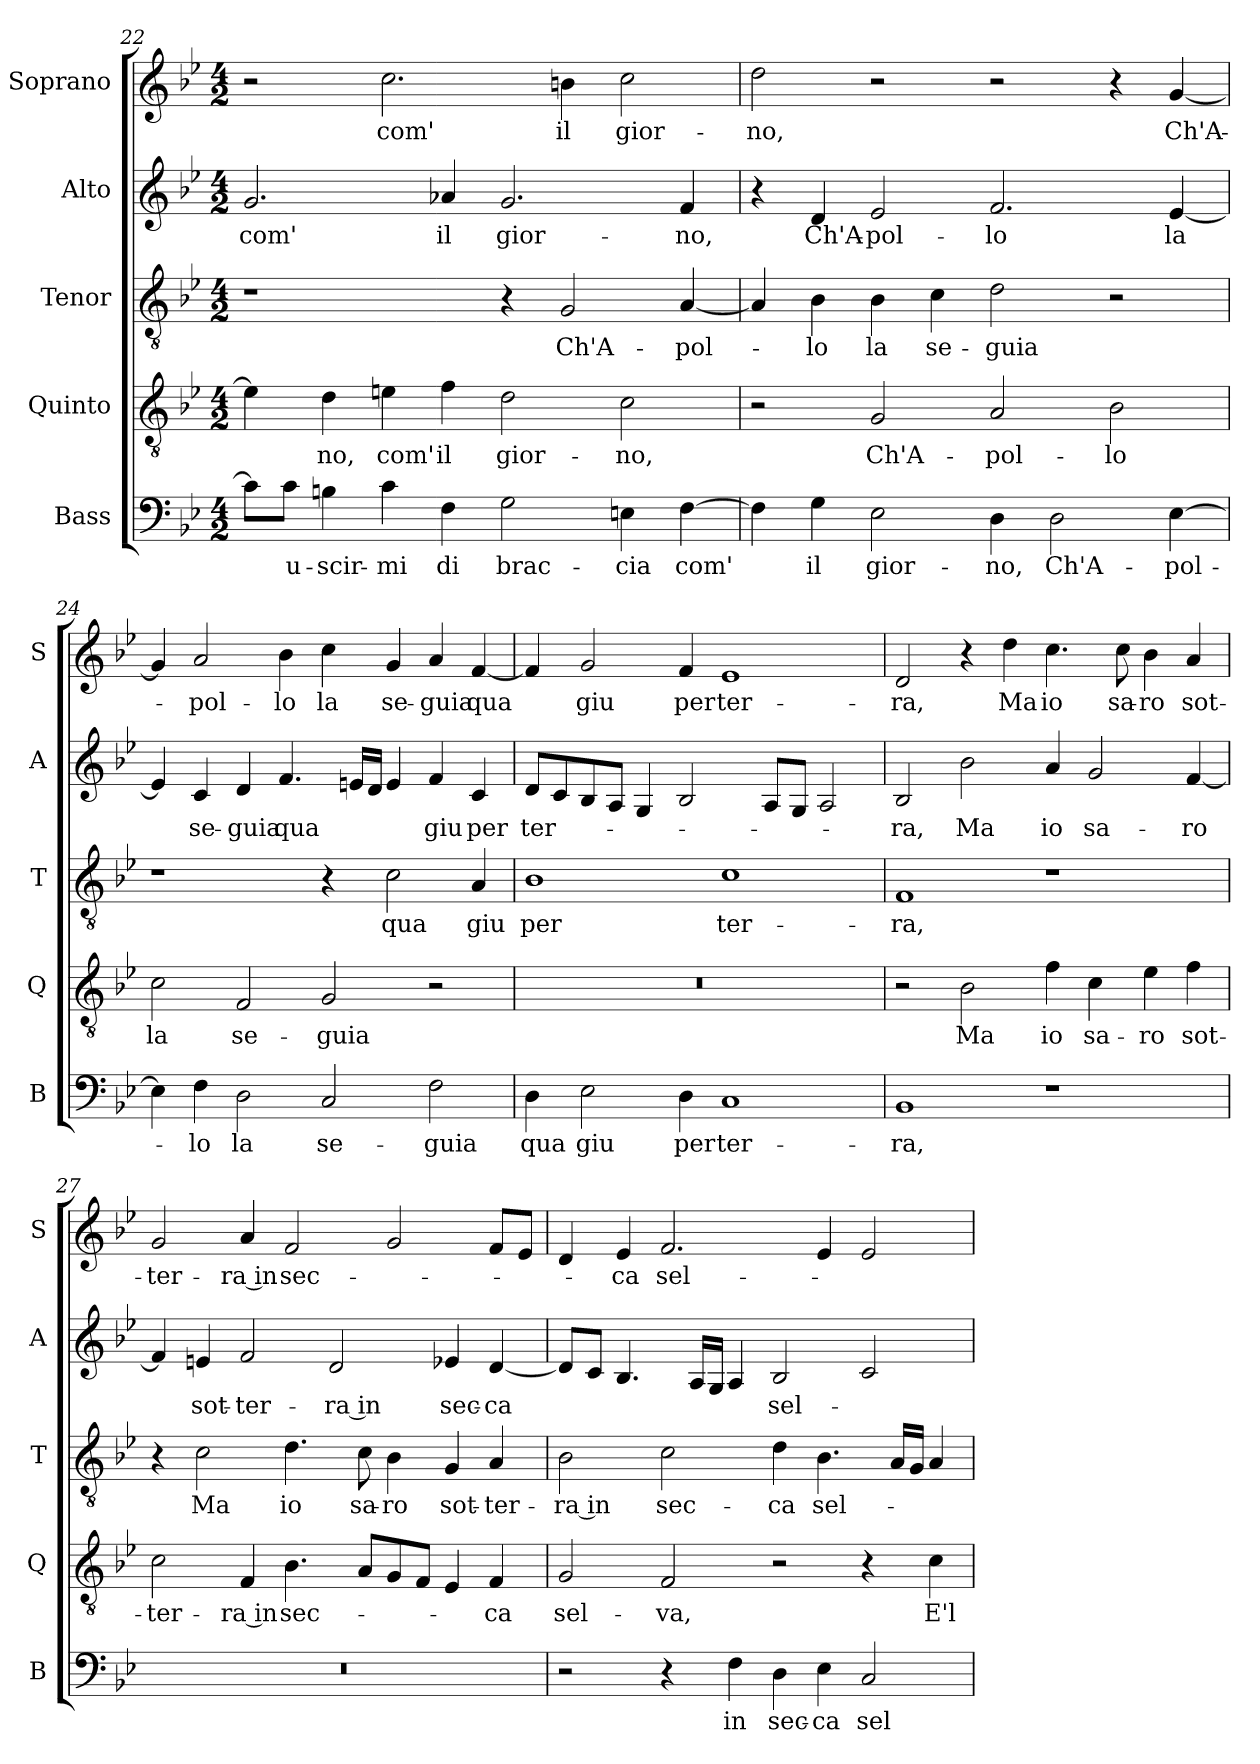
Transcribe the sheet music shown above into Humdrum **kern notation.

**kern	**text	**kern	**text	**kern	**text	**kern	**text	**kern	**text
*part5	*part5	*part4	*part4	*part3	*part3	*part2	*part2	*part1	*part1
*staff5	*staff5	*staff4	*staff4	*staff3	*staff3	*staff2	*staff2	*staff1	*staff1
*I"Bass	*	*I"Quinto	*	*I"Tenor	*	*I"Alto	*	*I"Soprano	*
*I'B	*	*I'Q	*	*I'T	*	*I'A	*	*I'S	*
!!LO:LB:g=z
*clefF4	*	*clefGv2	*	*clefGv2	*	*clefG2	*	*clefG2	*
*k[b-e-]	*	*k[b-e-]	*	*k[b-e-]	*	*k[b-e-]	*	*k[b-e-]	*
*B-:	*	*B-:	*	*B-:	*	*B-:	*	*B-:	*
*M4/2	*	*M4/2	*	*M4/2	*	*M4/2	*	*M4/2	*
=22	=22	=22	=22	=22	=22	=22	=22	=22	=22
!	!	!	!	!	!	!	!LO:LY:b	!	!
8c\L]	.	4e-\]	.	1r	.	2.g/	com'	2r	.
!	!LO:LY:b	!	!	!	!	!	!	!	!
8c\J	u-	.	.	.	.	.	.	.	.
!	!LO:LY:b	!	!LO:LY:b	!	!	!	!	!	!
4Bn\	-scir-	4d\	-no,	.	.	.	.	.	.
!	!LO:LY:b	!	!LO:LY:b	!	!	!	!	!	!LO:LY:b
4c\	-mi	4en\	com'	.	.	.	.	2.cc\	com'
!	!LO:LY:b	!	!LO:LY:b	!	!	!	!LO:LY:b	!	!
4F\	di	4f\	il	.	.	4a-X/	il	.	.
!	!LO:LY:b	!	!LO:LY:b	!	!	!	!LO:LY:b	!	!
2G\	brac-	2d\	gior-	4r	.	2.g/	gior-	.	.
!	!	!	!	!	!LO:LY:b	!	!	!	!LO:LY:b
.	.	.	.	2G/	Ch'A-	.	.	4bn\	il
!	!LO:LY:b	!	!LO:LY:b	!	!	!	!	!	!LO:LY:b
4En\	-cia	2c\	-no,	.	.	.	.	2cc\	gior-
!	!LO:LY:b	!	!	!	!LO:LY:b	!	!LO:LY:b	!	!
[4F\	com'	.	.	[4A/	-pol-	4f/	-no,	.	.
=23	=23	=23	=23	=23	=23	=23	=23	=23	=23
!	!	!	!	!	!	!	!	!	!LO:LY:b
4F\]	.	2r	.	4A/]	.	4r	.	2dd\	-no,
!	!LO:LY:b	!	!	!	!LO:LY:b	!	!LO:LY:b	!	!
4G\	il	.	.	4B-\	-lo	4d/	Ch'A-	.	.
!	!LO:LY:b	!	!LO:LY:b	!	!LO:LY:b	!	!LO:LY:b	!	!
2E-\	gior-	2G/	Ch'A-	4B-\	la	2e-/	-pol-	2r	.
!	!	!	!	!	!LO:LY:b	!	!	!	!
.	.	.	.	4c\	se-	.	.	.	.
!	!LO:LY:b	!	!LO:LY:b	!	!LO:LY:b	!	!LO:LY:b	!	!
4D\	-no,	2A/	-pol-	2d\	-guia	2.f/	-lo	2r	.
!	!LO:LY:b	!	!	!	!	!	!	!	!
2D\	Ch'A-	.	.	.	.	.	.	.	.
!	!	!	!LO:LY:b	!	!	!	!	!	!
.	.	2B-\	-lo	2r	.	.	.	4r	.
!	!LO:LY:b	!	!	!	!	!	!LO:LY:b	!	!LO:LY:b
[4E-\	-pol-	.	.	.	.	[4e-/	la	[4g/	Ch'A-
=24	=24	=24	=24	=24	=24	=24	=24	=24	=24
!	!	!	!LO:LY:b	!	!	!	!	!	!
4E-\]	.	2c\	la	1r	.	4e-/]	.	4g/]	.
!	!LO:LY:b	!	!	!	!	!	!LO:LY:b	!	!LO:LY:b
4F\	-lo	.	.	.	.	4c/	se-	2a/	-pol-
!	!LO:LY:b	!	!LO:LY:b	!	!	!	!LO:LY:b	!	!
2D\	la	2F/	se-	.	.	4d/	-guia	.	.
!	!	!	!	!	!	!	!LO:LY:b	!	!LO:LY:b
.	.	.	.	.	.	4.f/	qua	4b-\	-lo
!	!LO:LY:b	!	!LO:LY:b	!	!	!	!	!	!LO:LY:b
2C/	se-	2G/	-guia	4r	.	.	.	4cc\	la
.	.	.	.	.	.	16en/LL	.	.	.
.	.	.	.	.	.	16d/JJ	.	.	.
!	!	!	!	!	!LO:LY:b	!	!	!	!LO:LY:b
.	.	.	.	2c\	qua	4e/	.	4g/	se-
!	!LO:LY:b	!	!	!	!	!	!LO:LY:b	!	!LO:LY:b
2F\	-guia	2r	.	.	.	4f/	giu	4a/	-guia
!	!	!	!	!	!LO:LY:b	!	!LO:LY:b	!	!LO:LY:b
.	.	.	.	4A/	giu	4c/	per	[4f/	qua
!!LO:PB:g=z
=25	=25	=25	=25	=25	=25	=25	=25	=25	=25
!	!LO:LY:b	!	!	!	!LO:LY:b	!	!LO:LY:b	!	!
4D\	qua	0r	.	1B-	per	8d/L	ter-	4f/]	.
.	.	.	.	.	.	8c/	.	.	.
!	!LO:LY:b	!	!	!	!	!	!	!	!LO:LY:b
2E-\	giu	.	.	.	.	8B-/	.	2g/	giu
.	.	.	.	.	.	8A/J	.	.	.
.	.	.	.	.	.	4G/	.	.	.
!	!LO:LY:b	!	!	!	!	!	!	!	!LO:LY:b
4D\	per	.	.	.	.	2B-/	.	4f/	per
!	!LO:LY:b	!	!	!	!LO:LY:b	!	!	!	!LO:LY:b
1C	ter-	.	.	1c	ter-	.	.	1e-	ter-
.	.	.	.	.	.	8A/L	.	.	.
.	.	.	.	.	.	8G/J	.	.	.
.	.	.	.	.	.	2A/	.	.	.
=26	=26	=26	=26	=26	=26	=26	=26	=26	=26
!	!LO:LY:b	!	!	!	!LO:LY:b	!	!LO:LY:b	!	!LO:LY:b
1BB-	-ra,	2r	.	1F	-ra,	2B-/	-ra,	2d/	-ra,
!	!	!	!LO:LY:b	!	!	!	!LO:LY:b	!	!
.	.	2B-\	Ma	.	.	2b-\	Ma	4r	.
!	!	!	!	!	!	!	!	!	!LO:LY:b
.	.	.	.	.	.	.	.	4dd\	Ma
!	!	!	!LO:LY:b	!	!	!	!LO:LY:b	!	!LO:LY:b
1r	.	4f\	io	1r	.	4a/	io	4.cc\	io
!	!	!	!LO:LY:b	!	!	!	!LO:LY:b	!	!
.	.	4c\	sa-	.	.	2g/	sa-	.	.
!	!	!	!	!	!	!	!	!	!LO:LY:b
.	.	.	.	.	.	.	.	8cc\	sa-
!	!	!	!LO:LY:b	!	!	!	!	!	!LO:LY:b
.	.	4e-\	-ro	.	.	.	.	4b-\	-ro
!	!	!	!LO:LY:b	!	!	!	!LO:LY:b	!	!LO:LY:b
.	.	4f\	sot-	.	.	[4f/	-ro	4a/	sot-
=27	=27	=27	=27	=27	=27	=27	=27	=27	=27
!	!	!	!LO:LY:b	!	!	!	!	!	!LO:LY:b
0r	.	2c\	-ter-	4r	.	4f/]	.	2g/	-ter-
!	!	!	!	!	!LO:LY:b	!	!LO:LY:b	!	!
.	.	.	.	2c\	Ma	4en/	sot-	.	.
!	!	!	!LO:LY:b	!	!	!	!LO:LY:b	!	!LO:LY:b
.	.	4F/	-ra in	.	.	2f/	-ter-	4a/	-ra in
!	!	!	!LO:LY:b	!	!LO:LY:b	!	!	!	!LO:LY:b
.	.	4.B-\	sec-	4.d\	io	.	.	2f/	sec-
!	!	!	!	!	!	!	!LO:LY:b	!	!
.	.	.	.	.	.	2d/	-ra in	.	.
!	!	!	!	!	!LO:LY:b	!	!	!	!
.	.	8A/L	.	8c\	sa-	.	.	.	.
!	!	!	!	!	!LO:LY:b	!	!	!	!
.	.	8G/	.	4B-\	-ro	.	.	2g/	.
.	.	8F/J	.	.	.	.	.	.	.
!	!	!	!	!	!LO:LY:b	!	!LO:LY:b	!	!
.	.	4E-/	.	4G/	sot-	4e-X/	sec-	.	.
!	!	!	!LO:LY:b	!	!LO:LY:b	!	!LO:LY:b	!	!
.	.	4F/	-ca	4A/	-ter-	[4d/	-ca	8f/L	.
.	.	.	.	.	.	.	.	8e-/J	.
!!LO:LB:g=z
=28	=28	=28	=28	=28	=28	=28	=28	=28	=28
!	!	!	!LO:LY:b	!	!LO:LY:b	!	!	!	!
2r	.	2G/	sel-	2B-\	-ra in	8d/L]	.	4d/	.
.	.	.	.	.	.	8c/J	.	.	.
!	!	!	!	!	!	!	!	!	!LO:LY:b
.	.	.	.	.	.	4.B-/	.	4e-/	-ca
!	!	!	!LO:LY:b	!	!LO:LY:b	!	!	!	!LO:LY:b
4r	.	2F/	-va,	2c\	sec-	.	.	2.f/	sel-
.	.	.	.	.	.	16A/LL	.	.	.
.	.	.	.	.	.	16G/JJ	.	.	.
!	!LO:LY:b	!	!	!	!	!	!	!	!
4F\	in	.	.	.	.	4A/	.	.	.
!	!LO:LY:b	!	!	!	!LO:LY:b	!	!LO:LY:b	!	!
4D\	sec-	2r	.	4d\	-ca	2B-/	sel-	.	.
!	!LO:LY:b	!	!	!	!LO:LY:b	!	!	!	!
4E-\	-ca	.	.	4.B-\	sel-	.	.	4e-/	.
!	!LO:LY:b	!	!	!	!	!	!	!	!
2C/	sel-	4r	.	.	.	2c/	.	2e-/	.
.	.	.	.	16A/LL	.	.	.	.	.
.	.	.	.	16G/JJ	.	.	.	.	.
!	!	!	!LO:LY:b	!	!	!	!	!	!
.	.	4c\	E'l	4A/	.	.	.	.	.
=	=	=	=	=	=	=	=	=	=
*-	*-	*-	*-	*-	*-	*-	*-	*-	*-
